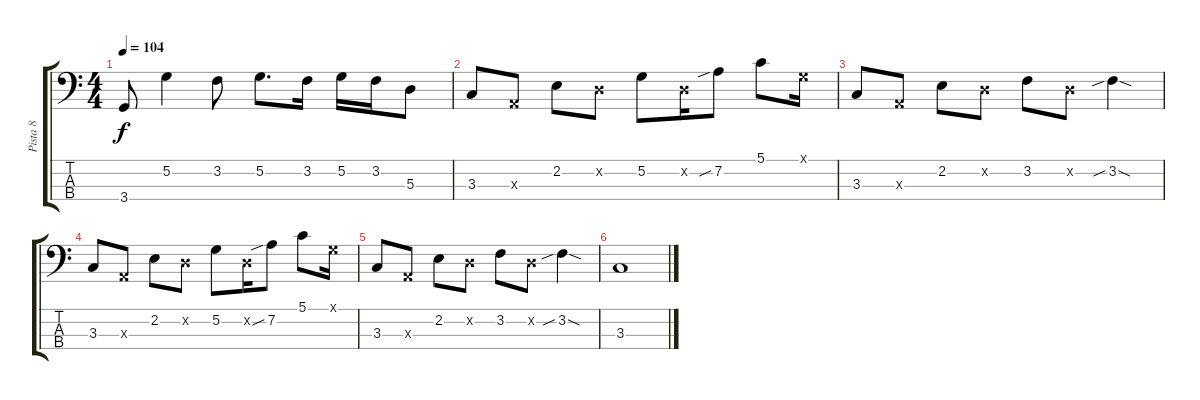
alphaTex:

\track ("Pista 8" "Pista 8") {instrument electricbassfinger}
\staff {score tabs}
\tuning (G2 D2 A1 E1) {hide}
\ts (4 4)
\tempo 104
\clef f4
\ks c
3.4.8{dy f} 5.2.4 3.2.8 5.2.8{d} 3.2.16 5.2.16 3.2.16 5.3.8 |
3.3.8 0.3{x}.8 2.2.8 0.2{x}.8 5.2.8 0.2{x}.16 7.2{sib}.8 5.1.8 0.1{x}.16 |
3.3.8 0.3{x}.8 2.2.8 0.2{x}.8 3.2.8 0.2{x}.8 3.2{sib sod}.4 |
3.3.8 0.3{x}.8 2.2.8 0.2{x}.8 5.2.8 0.2{x}.16 7.2{sib}.8 5.1.8 0.1{x}.16 |
3.3.8 0.3{x}.8 2.2.8 0.2{x}.8 3.2.8 0.2{x}.8 3.2{sib sod}.4 |
3.3.1{volume 8}
